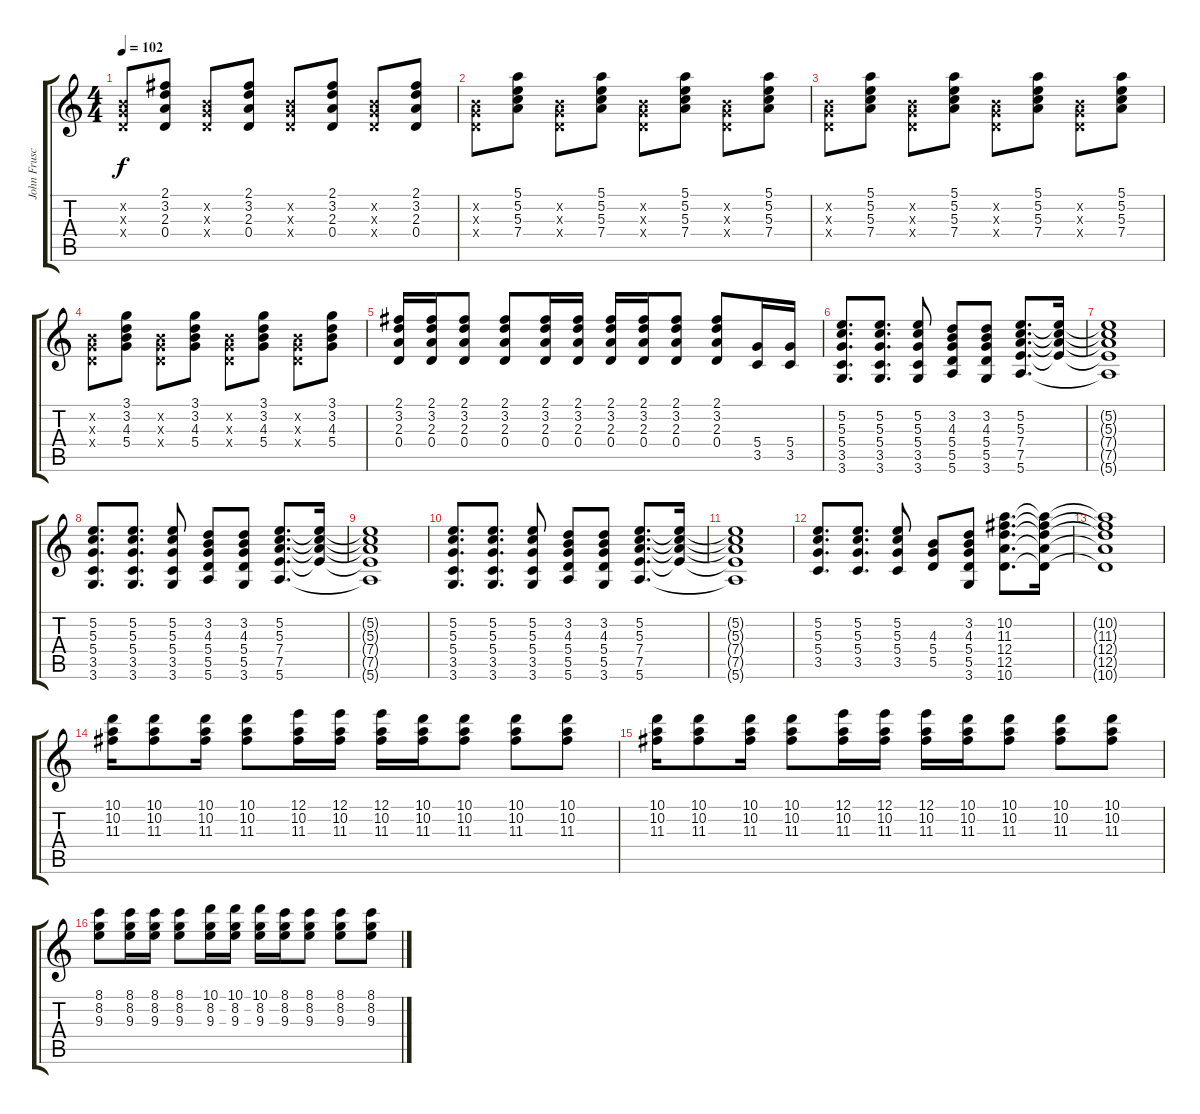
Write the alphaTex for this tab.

\track ("John Frusciante (Guitare)" "John Frusc") {instrument electricguitarclean}
\staff {score tabs}
\tuning (E4 B3 G3 D3 A2 E2) {hide}
\ts (4 4)
\tempo 102
\clef g2
\ks c
(0.2{x} 0.3{x} 0.4{x}).8{dy f} (2.1 3.2 2.3 0.4).8 (0.2{x} 0.3{x} 0.4{x}).8 (2.1 3.2 2.3 0.4).8 (0.2{x} 0.3{x} 0.4{x}).8 (2.1 3.2 2.3 0.4).8 (0.2{x} 0.3{x} 0.4{x}).8 (2.1 3.2 2.3 0.4).8 |
(0.2{x} 0.3{x} 0.4{x}).8 (5.1 5.2 5.3 7.4).8 (0.2{x} 0.3{x} 0.4{x}).8 (5.1 5.2 5.3 7.4).8 (0.2{x} 0.3{x} 0.4{x}).8 (5.1 5.2 5.3 7.4).8 (0.2{x} 0.3{x} 0.4{x}).8 (5.1 5.2 5.3 7.4).8 |
(0.2{x} 0.3{x} 0.4{x}).8 (5.1 5.2 5.3 7.4).8 (0.2{x} 0.3{x} 0.4{x}).8 (5.1 5.2 5.3 7.4).8 (0.2{x} 0.3{x} 0.4{x}).8 (5.1 5.2 5.3 7.4).8 (0.2{x} 0.3{x} 0.4{x}).8 (5.1 5.2 5.3 7.4).8 |
(0.2{x} 0.3{x} 0.4{x}).8 (3.1 3.2 4.3 5.4).8 (0.2{x} 0.3{x} 0.4{x}).8 (3.1 3.2 4.3 5.4).8 (0.2{x} 0.3{x} 0.4{x}).8 (3.1 3.2 4.3 5.4).8 (0.2{x} 0.3{x} 0.4{x}).8 (3.1 3.2 4.3 5.4).8 |
(2.1 3.2 2.3 0.4).16 (2.1 3.2 2.3 0.4).16 (2.1 3.2 2.3 0.4).8 (2.1 3.2 2.3 0.4).8 (2.1 3.2 2.3 0.4).16 (2.1 3.2 2.3 0.4).16 (2.1 3.2 2.3 0.4).16 (2.1 3.2 2.3 0.4).16 (2.1 3.2 2.3 0.4).8 (2.1 3.2 2.3 0.4).8 (5.4 3.5).16 (5.4 3.5).16 |
(5.2 5.3 5.4 3.5 3.6).8{d} (5.2 5.3 5.4 3.5 3.6).8{d} (5.2 5.3 5.4 3.5 3.6).8 (3.2 4.3 5.4 5.5 5.6).8 (3.2 4.3 5.4 5.5 3.6).8 (5.2 5.3 7.4 7.5 5.6).8{d} (5.2{t} 5.3{t} 7.4{t} 7.5{t}).16 |
(5.2{t} 5.3{t} 7.4{t} 7.5{t} 5.6{t}).1 |
(5.2 5.3 5.4 3.5 3.6).8{d} (5.2 5.3 5.4 3.5 3.6).8{d} (5.2 5.3 5.4 3.5 3.6).8 (3.2 4.3 5.4 5.5 5.6).8 (3.2 4.3 5.4 5.5 3.6).8 (5.2 5.3 7.4 7.5 5.6).8{d} (5.2{t} 5.3{t} 7.4{t} 7.5{t}).16 |
(5.2{t} 5.3{t} 7.4{t} 7.5{t} 5.6{t}).1 |
(5.2 5.3 5.4 3.5 3.6).8{d} (5.2 5.3 5.4 3.5 3.6).8{d} (5.2 5.3 5.4 3.5 3.6).8 (3.2 4.3 5.4 5.5 5.6).8 (3.2 4.3 5.4 5.5 3.6).8 (5.2 5.3 7.4 7.5 5.6).8{d} (5.2{t} 5.3{t} 7.4{t} 7.5{t}).16 |
(5.2{t} 5.3{t} 7.4{t} 7.5{t} 5.6{t}).1 |
(5.2 5.3 5.4 3.5).8{d} (5.2 5.3 5.4 3.5).8{d} (5.2 5.3 5.4 3.5).8 (4.3 5.4 5.5).8 (3.2 4.3 5.4 5.5 3.6).8 (10.2 11.3 12.4 12.5 10.6).8{d} (10.2{t} 11.3{t} 12.4{t} 12.5{t} 10.6{t}).16 |
(10.2{t} 11.3{t} 12.4{t} 12.5{t} 10.6{t}).1 |
(10.1 10.2 11.3).16{instrument electricguitarclean} (10.1 10.2 11.3).8 (10.1 10.2 11.3).16 (10.1 10.2 11.3).8 (12.1 10.2 11.3).16 (12.1 10.2 11.3).16 (12.1 10.2 11.3).16 (10.1 10.2 11.3).16 (10.1 10.2 11.3).8 (10.1 10.2 11.3).8 (10.1 10.2 11.3).8 |
(10.1 10.2 11.3).16 (10.1 10.2 11.3).8 (10.1 10.2 11.3).16 (10.1 10.2 11.3).8 (12.1 10.2 11.3).16 (12.1 10.2 11.3).16 (12.1 10.2 11.3).16 (10.1 10.2 11.3).16 (10.1 10.2 11.3).8 (10.1 10.2 11.3).8 (10.1 10.2 11.3).8 |
(8.1 8.2 9.3).8 (8.1 8.2 9.3).16 (8.1 8.2 9.3).16 (8.1 8.2 9.3).8 (10.1 8.2 9.3).16 (10.1 8.2 9.3).16 (10.1 8.2 9.3).16 (8.1 8.2 9.3).16 (8.1 8.2 9.3).8 (8.1 8.2 9.3).8 (8.1 8.2 9.3).8
